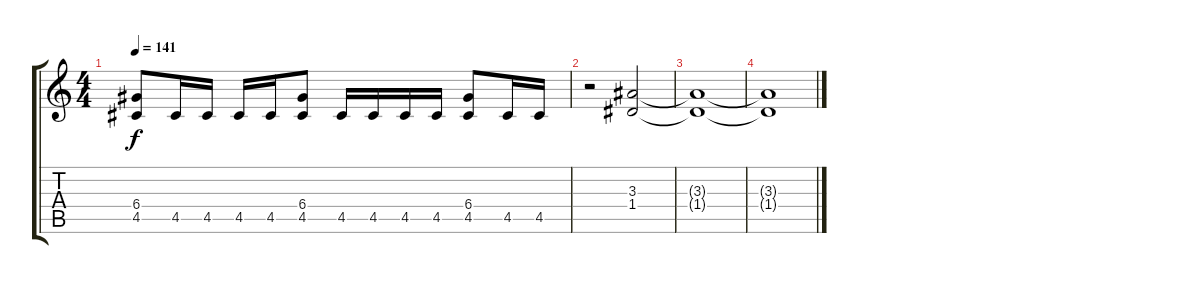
\track "" {instrument overdrivenguitar}
\staff {score tabs}
\tuning (E4 B3 G3 D3 A2 E2) {hide}
\ts (4 4)
\tempo 141
\clef g2
\ks c
(6.4 4.5).8{dy f} 4.5.16 4.5.16 4.5.16 4.5.16 (6.4 4.5).8 4.5.16 4.5.16 4.5.16 4.5.16 (6.4 4.5).8 4.5.16 4.5.16 |
r.2 (3.3 1.4).2 |
(3.3{t} 1.4{t}).1 |
(3.3{t} 1.4{t}).1
